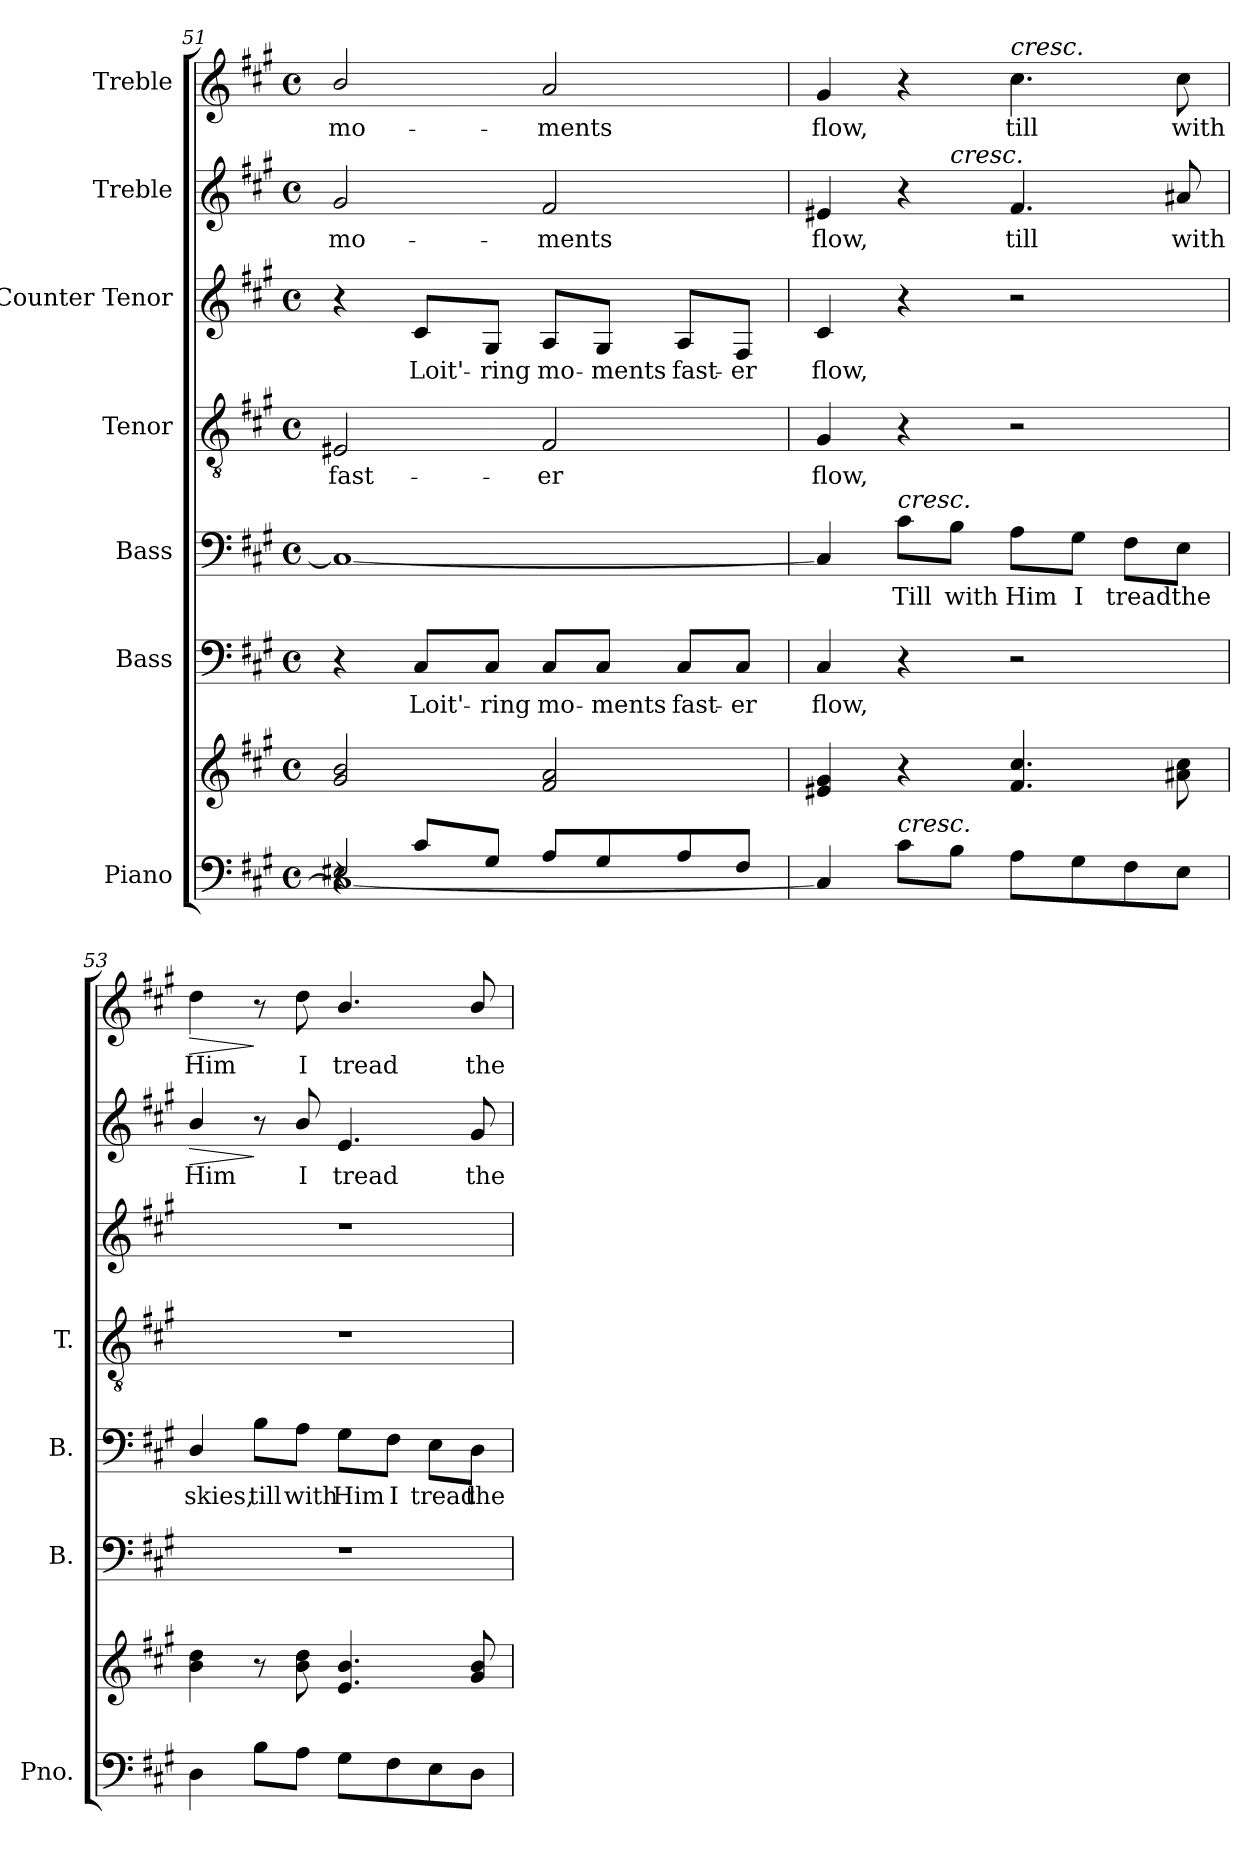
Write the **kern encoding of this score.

**kern	**kern	**kern	**text	**kern	**text	**kern	**text	**kern	**text	**kern	**text	**dynam	**kern	**text	**dynam
*part7	*part7	*part6	*part6	*part5	*part5	*part4	*part4	*part3	*part3	*part2	*part2	*part2	*part1	*part1	*part1
*staff8	*staff7	*staff6	*staff6	*staff5	*staff5	*staff4	*staff4	*staff3	*staff3	*staff2	*staff2	*staff2	*staff1	*staff1	*staff1
*I"Piano	*	*I"Bass	*	*I"Bass	*	*I"Tenor	*	*I"Counter Tenor	*	*I"Treble	*	*	*I"Treble	*	*
*I'Pno.	*	*I'B.	*	*I'B.	*	*I'T.	*	*	*	*	*	*	*	*	*
!!LO:PB:g=z
*clefF4	*clefG2	*clefF4	*	*clefF4	*	*clefGv2	*	*clefG2	*	*clefG2	*	*	*clefG2	*	*
*	*	*	*	*	*	*ITrd7c12	*	*	*	*	*	*	*	*	*
*k[f#c#g#]	*k[f#c#g#]	*k[f#c#g#]	*	*k[f#c#g#]	*	*k[f#c#g#]	*	*k[f#c#g#]	*	*k[f#c#g#]	*	*	*k[f#c#g#]	*	*
*A:	*A:	*A:	*	*A:	*	*A:	*	*A:	*	*A:	*	*	*A:	*	*
*M4/4	*M4/4	*M4/4	*	*M4/4	*	*M4/4	*	*M4/4	*	*M4/4	*	*	*M4/4	*	*
*met(c)	*met(c)	*met(c)	*	*met(c)	*	*met(c)	*	*met(c)	*	*met(c)	*	*	*met(c)	*	*
=51	=51	=51	=51	=51	=51	=51	=51	=51	=51	=51	=51	=51	=51	=51	=51
*^	*	*	*	*	*	*	*	*	*	*	*	*	*	*	*
*	*^	*	*	*	*	*	*	*	*	*	*	*	*	*	*	*
!	!	!	!	!	!	!	!	!	!LO:LY:b:color=#000000	!	!	!	!	!	!	!	!
!	!	!	!	!	!	!	!	!	!	!	!	!	!LO:LY:b:color=#000000	!	!	!	!
!	!	!	!	!	!	!	!	!	!	!	!	!	!	!	!	!LO:LY:b:color=#000000	!
2E#Xi/	1C#i_	4r	2g#i/ 2bi	4r	.	1C#i_	.	2EE#Xi/	fast-	4r	.	2g#i/	mo-	.	2bi/	mo-	.
!	!	!	!	!	!LO:LY:b:color=#000000	!	!	!	!	!	!	!	!	!	!	!	!
!	!	!	!	!	!	!	!	!	!	!	!LO:LY:b:color=#000000	!	!	!	!	!	!
.	.	8c#i/L	.	8C#i/L	Loit'-	.	.	.	.	8c#i/L	Loit'-	.	.	.	.	.	.
!	!	!	!	!	!LO:LY:b:color=#000000	!	!	!	!	!	!	!	!	!	!	!	!
!	!	!	!	!	!	!	!	!	!	!	!LO:LY:b:color=#000000	!	!	!	!	!	!
.	.	8G#i/J	.	8C#i/J	-ring	.	.	.	.	8G#i/J	-ring	.	.	.	.	.	.
!	!	!	!	!	!LO:LY:b:color=#000000	!	!	!	!	!	!	!	!	!	!	!	!
!	!	!	!	!	!	!	!	!	!LO:LY:b:color=#000000	!	!	!	!	!	!	!	!
!	!	!	!	!	!	!	!	!	!	!	!LO:LY:b:color=#000000	!	!	!	!	!	!
!	!	!	!	!	!	!	!	!	!	!	!	!	!LO:LY:b:color=#000000	!	!	!	!
!	!	!	!	!	!	!	!	!	!	!	!	!	!	!	!	!LO:LY:b:color=#000000	!
2ryy	.	8Ai/L	2f#i/ 2ai	8C#i/L	mo-	.	.	2FF#i/	-er	8Ai/L	mo-	2f#i/	-ments	.	2ai/	-ments	.
!	!	!	!	!	!LO:LY:b:color=#000000	!	!	!	!	!	!	!	!	!	!	!	!
!	!	!	!	!	!	!	!	!	!	!	!LO:LY:b:color=#000000	!	!	!	!	!	!
.	.	8G#i/	.	8C#i/J	-ments	.	.	.	.	8G#i/J	-ments	.	.	.	.	.	.
!	!	!	!	!	!LO:LY:b:color=#000000	!	!	!	!	!	!	!	!	!	!	!	!
!	!	!	!	!	!	!	!	!	!	!	!LO:LY:b:color=#000000	!	!	!	!	!	!
.	.	8Ai/	.	8C#i/L	fast-	.	.	.	.	8Ai/L	fast-	.	.	.	.	.	.
!	!	!	!	!	!LO:LY:b:color=#000000	!	!	!	!	!	!	!	!	!	!	!	!
!	!	!	!	!	!	!	!	!	!	!	!LO:LY:b:color=#000000	!	!	!	!	!	!
.	.	8F#i/J	.	8C#i/J	-er	.	.	.	.	8F#i/J	-er	.	.	.	.	.	.
*v	*v	*v	*	*	*	*	*	*	*	*	*	*	*	*	*	*	*
=52	=52	=52	=52	=52	=52	=52	=52	=52	=52	=52	=52	=52	=52	=52	=52
*^	*	*	*	*	*	*	*	*	*	*	*	*	*	*	*
*	*^	*	*	*	*	*	*	*	*	*	*	*	*	*	*	*
!	!	!	!	!	!LO:LY:b:color=#000000	!	!	!	!	!	!	!	!	!	!	!	!
*v	*v	*v	*	*	*	*	*	*	*	*	*	*	*	*	*	*	*
*^	*	*	*	*	*	*	*	*	*	*	*	*	*	*	*
*	*^	*	*	*	*	*	*	*	*	*	*	*	*	*	*	*
!	!	!	!	!	!	!	!	!	!LO:LY:b:color=#000000	!	!	!	!	!	!	!	!
*v	*v	*v	*	*	*	*	*	*	*	*	*	*	*	*	*	*	*
*^	*	*	*	*	*	*	*	*	*	*	*	*	*	*	*
*	*^	*	*	*	*	*	*	*	*	*	*	*	*	*	*	*
!	!	!	!	!	!	!	!	!	!	!	!LO:LY:b:color=#000000	!	!	!	!	!	!
*v	*v	*v	*	*	*	*	*	*	*	*	*	*	*	*	*	*	*
*^	*	*	*	*	*	*	*	*	*	*	*	*	*	*	*
*	*^	*	*	*	*	*	*	*	*	*	*	*	*	*	*	*
!	!	!	!	!	!	!	!	!	!	!	!	!	!LO:LY:b:color=#000000	!	!	!	!
*v	*v	*v	*	*	*	*	*	*	*	*	*	*	*	*	*	*	*
*^	*	*	*	*	*	*	*	*	*	*	*	*	*	*	*
*	*^	*	*	*	*	*	*	*	*	*	*	*	*	*	*	*
!	!	!	!	!	!	!	!	!	!	!	!	!	!	!	!	!LO:LY:b:color=#000000	!
*v	*v	*v	*	*	*	*	*	*	*	*	*	*^	*	*	*	*	*
4C#i/]	4e#Xi/ 4g#i	4C#i/	flow,	4C#i/]	.	4GG#i/	flow,	4c#i/	flow,	4e#Xi/	4.ryy	flow,	.	4g#i/	flow,	.
!	!	!	!	!LO:TX:a:i:t=cresc.	!	!	!	!	!	!	!	!	!	!	!	!
!LO:TX:a:i:t=cresc.	!	!	!	!	!	!	!	!	!	!	!	!	!	!	!	!
!	!	!	!	!	!LO:LY:b:color=#000000	!	!	!	!	!	!	!	!	!	!	!
8c#i\L	4r	4r	.	8c#i\L	Till	4r	.	4r	.	4r	.	.	.	4r	.	.
!	!	!	!	!	!	!	!	!	!	!	!LO:TX:i:t=cresc.	!	!	!	!	!
!	!	!	!	!	!LO:LY:b:color=#000000	!	!	!	!	!	!	!	!	!	!	!
8Bi\J	.	.	.	8Bi\J	with	.	.	.	.	.	2ryy	.	.	.	.	.
!	!	!	!	!	!LO:LY:b:color=#000000	!	!	!	!	!	!	!	!	!	!	!
!	!	!	!	!	!	!	!	!	!	!	!	!LO:LY:b:color=#000000	!	!	!	!
!	!	!	!	!	!	!	!	!	!	!	!	!	!	!LO:TX:a:i:t=cresc.	!	!
!	!	!	!	!	!	!	!	!	!	!	!	!	!	!	!LO:LY:b:color=#000000	!
8Ai\L	4.f#i/ 4.cc#i	2r	.	8Ai\L	Him	2r	.	2r	.	4.f#i/	.	till	.	4.cc#i\	till	.
!	!	!	!	!	!LO:LY:b:color=#000000	!	!	!	!	!	!	!	!	!	!	!
8G#i\	.	.	.	8G#i\J	I	.	.	.	.	.	.	.	.	.	.	.
!	!	!	!	!	!LO:LY:b:color=#000000	!	!	!	!	!	!	!	!	!	!	!
8F#i\	.	.	.	8F#i\L	tread	.	.	.	.	.	.	.	.	.	.	.
!	!	!	!	!	!LO:LY:b:color=#000000	!	!	!	!	!	!	!	!	!	!	!
!	!	!	!	!	!	!	!	!	!	!	!	!LO:LY:b:color=#000000	!	!	!	!
!	!	!	!	!	!	!	!	!	!	!	!	!	!	!	!LO:LY:b:color=#000000	!
8Ei\J	8a#Xi\ 8cc#i	.	.	8Ei\J	the	.	.	.	.	8a#Xi/	8ryy	with	.	8cc#i\	with	.
*	*	*	*	*	*	*	*	*	*	*v	*v	*	*	*	*	*
=53	=53	=53	=53	=53	=53	=53	=53	=53	=53	=53	=53	=53	=53	=53	=53
*	*	*	*	*	*	*	*	*	*	*^	*	*	*	*	*
!	!	!	!	!	!LO:LY:b:color=#000000	!	!	!	!	!	!	!	!	!	!	!
*	*	*	*	*	*	*	*	*	*	*v	*v	*	*	*	*	*
*	*	*	*	*	*	*	*	*	*	*^	*	*	*	*	*
!	!	!	!	!	!	!	!	!	!	!	!	!LO:LY:b:color=#000000	!LO:HP:b	!	!	!
*	*	*	*	*	*	*	*	*	*	*v	*v	*	*	*	*	*
*	*	*	*	*	*	*	*	*	*	*^	*	*	*	*	*
!	!	!	!	!	!	!	!	!	!	!	!	!	!	!	!LO:LY:b:color=#000000	!LO:HP:b
*	*	*	*	*	*	*	*	*	*	*v	*v	*	*	*	*	*
4Di\	4bi\ 4ddi	1r	.	4Di/	skies,	1r	.	1r	.	4bi/	Him	>	4ddi\	Him	>
!	!	!	!	!	!LO:LY:b:color=#000000	!	!	!	!	!	!	!	!	!	!
8Bi\L	8r	.	.	8Bi\L	till	.	.	.	.	8r	.	]	8r	.	]
!	!	!	!	!	!LO:LY:b:color=#000000	!	!	!	!	!	!	!	!	!	!
!	!	!	!	!	!	!	!	!	!	!	!LO:LY:b:color=#000000	!	!	!	!
!	!	!	!	!	!	!	!	!	!	!	!	!	!	!LO:LY:b:color=#000000	!
8Ai\J	8bi\ 8ddi	.	.	8Ai\J	with	.	.	.	.	8bi/	I	.	8ddi\	I	.
!	!	!	!	!	!LO:LY:b:color=#000000	!	!	!	!	!	!	!	!	!	!
!	!	!	!	!	!	!	!	!	!	!	!LO:LY:b:color=#000000	!	!	!	!
!	!	!	!	!	!	!	!	!	!	!	!	!	!	!LO:LY:b:color=#000000	!
8G#i\L	4.ei/ 4.bi	.	.	8G#i\L	Him	.	.	.	.	4.ei/	tread	.	4.bi/	tread	.
!	!	!	!	!	!LO:LY:b:color=#000000	!	!	!	!	!	!	!	!	!	!
8F#i\	.	.	.	8F#i\J	I	.	.	.	.	.	.	.	.	.	.
!	!	!	!	!	!LO:LY:b:color=#000000	!	!	!	!	!	!	!	!	!	!
8Ei\	.	.	.	8Ei\L	tread	.	.	.	.	.	.	.	.	.	.
!	!	!	!	!	!LO:LY:b:color=#000000	!	!	!	!	!	!	!	!	!	!
!	!	!	!	!	!	!	!	!	!	!	!LO:LY:b:color=#000000	!	!	!	!
!	!	!	!	!	!	!	!	!	!	!	!	!	!	!LO:LY:b:color=#000000	!
8Di\J	8g#i/ 8bi	.	.	8Di\J	the	.	.	.	.	8g#i/	the	.	8bi/	the	.
=	=	=	=	=	=	=	=	=	=	=	=	=	=	=	=
*-	*-	*-	*-	*-	*-	*-	*-	*-	*-	*-	*-	*-	*-	*-	*-
